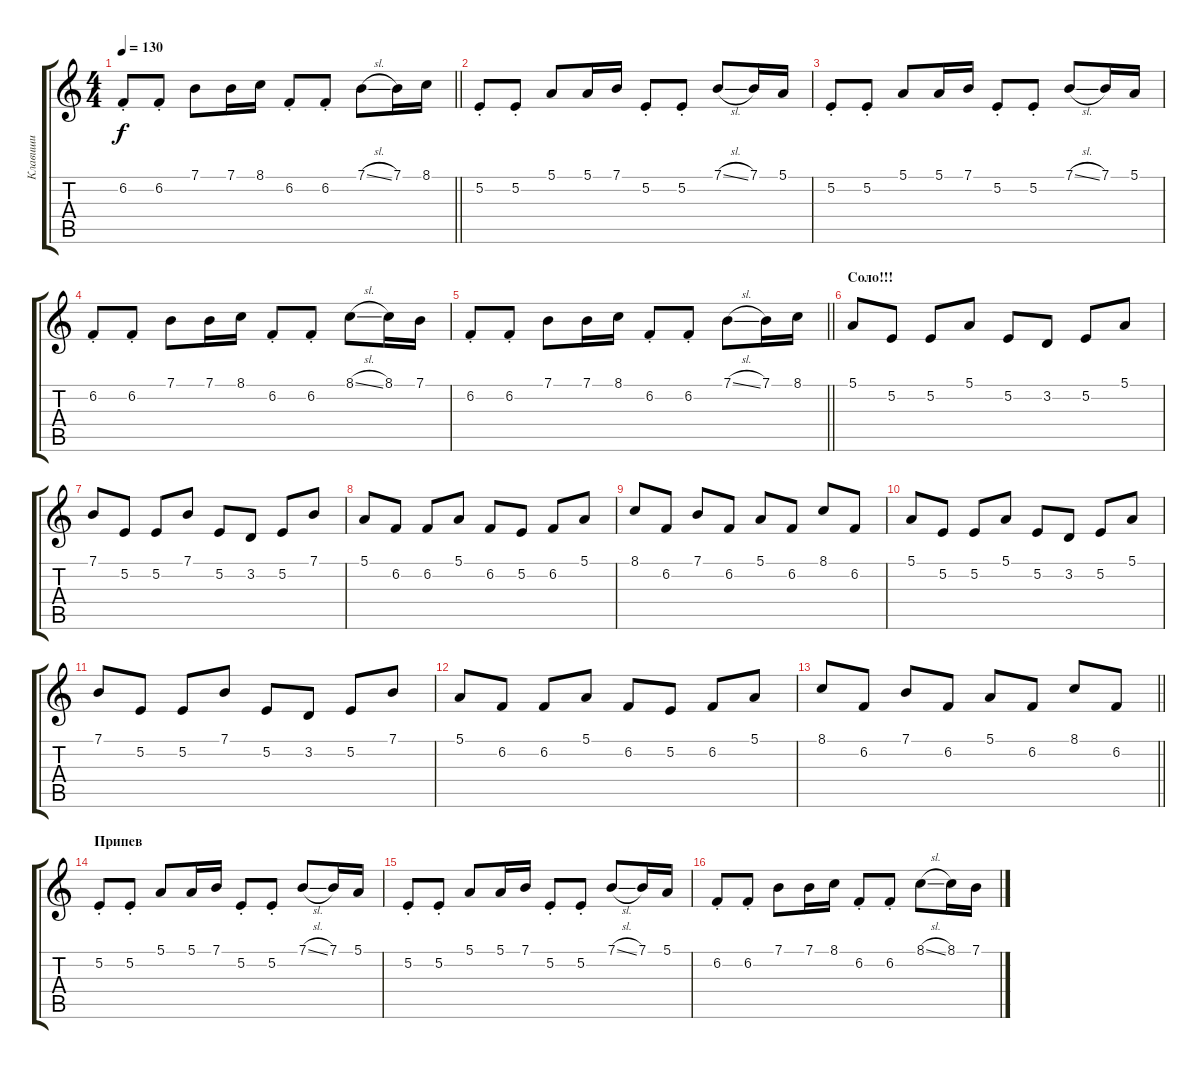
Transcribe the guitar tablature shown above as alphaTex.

\track ("Клавиши" "Клавиши") {instrument lead1square}
\staff {score tabs}
\tuning (E4 B3 G3 D3 A2 E2) {hide}
\ts (4 4)
\tempo 130
\clef g2
\barLineRight lightlight
\ks c
6.2{st}.8{dy f} 6.2{st}.8 7.1.8 7.1.16 8.1.16 6.2{st}.8 6.2{st}.8 7.1{sl}.8 7.1.16 8.1.16 |
5.2{st}.8 5.2{st}.8 5.1.8 5.1.16 7.1.16 5.2{st}.8 5.2{st}.8 7.1{sl}.8 7.1.16 5.1.16 |
5.2{st}.8 5.2{st}.8 5.1.8 5.1.16 7.1.16 5.2{st}.8 5.2{st}.8 7.1{sl}.8 7.1.16 5.1.16 |
6.2{st}.8 6.2{st}.8 7.1.8 7.1.16 8.1.16 6.2{st}.8 6.2{st}.8 8.1{sl}.8 8.1.16 7.1.16 |
\barLineRight lightlight
6.2{st}.8 6.2{st}.8 7.1.8 7.1.16 8.1.16 6.2{st}.8 6.2{st}.8 7.1{sl}.8 7.1.16 8.1.16 |
\section ("" "Соло!!!")
5.1.8 5.2.8 5.2.8 5.1.8 5.2.8 3.2.8 5.2.8 5.1.8 |
7.1.8 5.2.8 5.2.8 7.1.8 5.2.8 3.2.8 5.2.8 7.1.8 |
5.1.8 6.2.8 6.2.8 5.1.8 6.2.8 5.2.8 6.2.8 5.1.8 |
8.1.8 6.2.8 7.1.8 6.2.8 5.1.8 6.2.8 8.1.8 6.2.8 |
5.1.8 5.2.8 5.2.8 5.1.8 5.2.8 3.2.8 5.2.8 5.1.8 |
7.1.8 5.2.8 5.2.8 7.1.8 5.2.8 3.2.8 5.2.8 7.1.8 |
5.1.8 6.2.8 6.2.8 5.1.8 6.2.8 5.2.8 6.2.8 5.1.8 |
\barLineRight lightlight
8.1.8 6.2.8 7.1.8 6.2.8 5.1.8 6.2.8 8.1.8 6.2.8 |
\section ("" "Припев")
5.2{st}.8 5.2{st}.8 5.1.8 5.1.16 7.1.16 5.2{st}.8 5.2{st}.8 7.1{sl}.8 7.1.16 5.1.16 |
5.2{st}.8 5.2{st}.8 5.1.8 5.1.16 7.1.16 5.2{st}.8 5.2{st}.8 7.1{sl}.8 7.1.16 5.1.16 |
6.2{st}.8 6.2{st}.8 7.1.8 7.1.16 8.1.16 6.2{st}.8 6.2{st}.8 8.1{sl}.8 8.1.16 7.1.16
